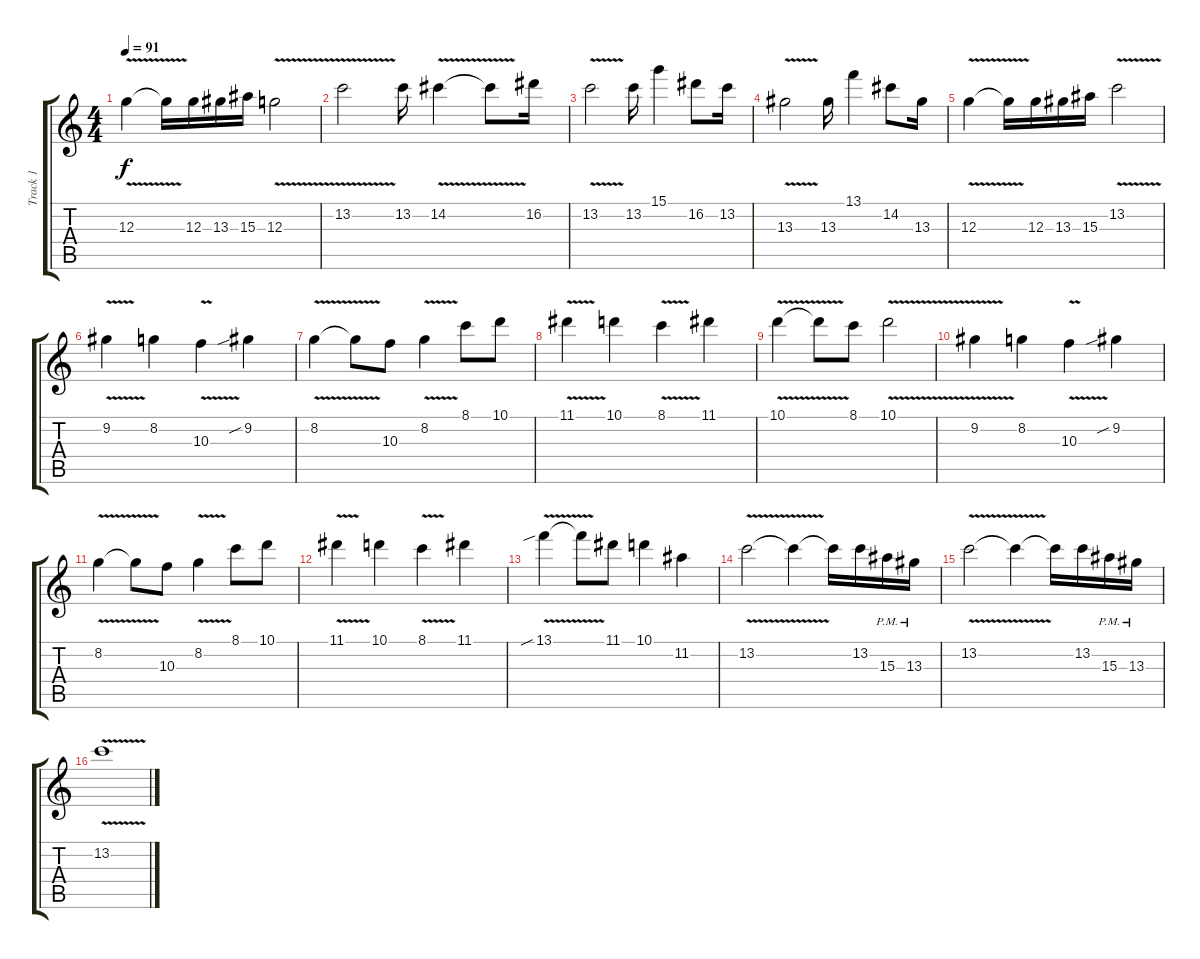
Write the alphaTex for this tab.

\track ("Track 1" "Track 1") {instrument acousticguitarsteel}
\staff {score tabs}
\tuning (E4 B3 G3 D3 A2 E2) {hide}
\ts (4 4)
\tempo 91
\clef g2
\ks c
12.3{v}.4{dy f} 12.3{t}.16 12.3.16 13.3.16 15.3.16 12.3{v}.2 |
13.2{v}.2 13.2.16 14.2{v}.4 14.2{t}.8 16.2.16 |
13.2{v}.2 13.2.16 15.1.4 16.2.8 13.2.16 |
13.3{v}.2 13.3.16 13.1.4 14.2.8 13.3.16 |
12.3{v}.4 12.3{t}.16 12.3.16 13.3.16 15.3.16 13.2{v}.2 |
9.2{v}.4 8.2.4 10.3{v}.4 9.2{sib}.4 |
8.2{v}.4 8.2{t}.8 10.3.8 8.2{v}.4 8.1.8 10.1.8 |
11.1{v}.4 10.1.4 8.1{v}.4 11.1.4 |
10.1{v}.4 10.1{t}.8 8.1.8 10.1{v}.2 |
9.2{v}.4 8.2.4 10.3{v}.4 9.2{sib}.4 |
8.2{v}.4 8.2{t}.8 10.3.8 8.2{v}.4 8.1.8 10.1.8 |
11.1{v}.4 10.1.4 8.1{v}.4 11.1.4 |
13.1{v sib}.4 13.1{t}.8 11.1.8 10.1.4 11.2.4 |
13.2{v}.2 13.2{t}.4 13.2{t}.16 13.2.16 15.3{pm}.16 13.3{pm}.16 |
13.2{v}.2 13.2{t}.4 13.2{t}.16 13.2.16 15.3{pm}.16 13.3{pm}.16 |
13.2{v}.1
